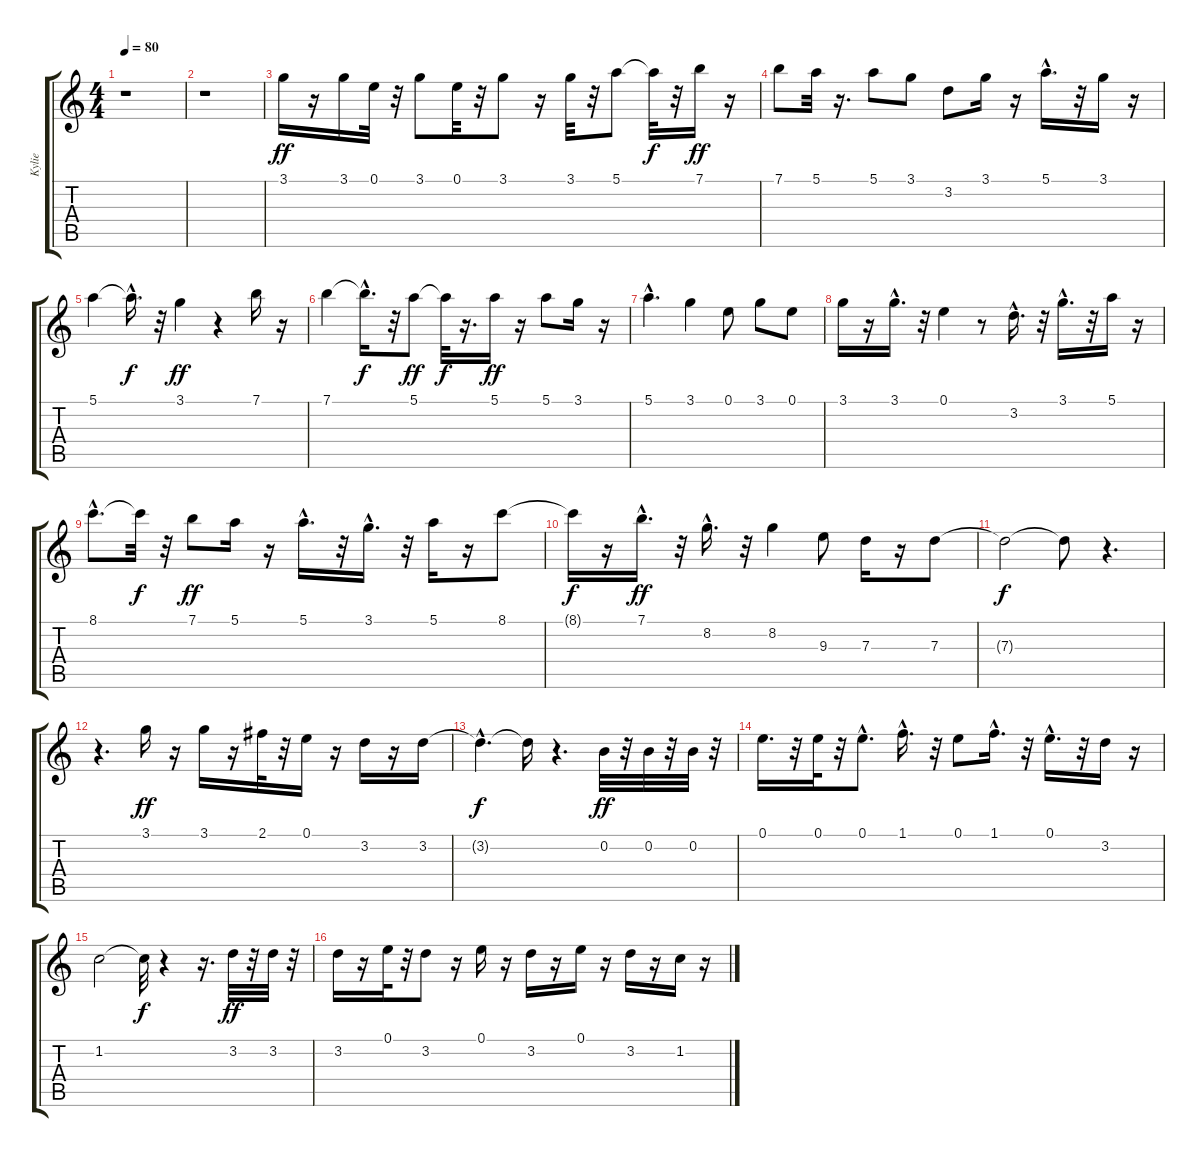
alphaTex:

\track ("Kylie" "Kylie") {instrument electricguitarjazz}
\staff {score tabs}
\tuning (E4 B3 G3 D3 A2 E2) {hide}
\ts (4 4)
\tempo 80
\clef g2
\ks c
r.1{dy ff} |
r.1 |
3.1.16 r.16 3.1.16 0.1.32 r.32 3.1.8 0.1.32 r.32 3.1.8 r.16 3.1.32 r.32 5.1.8 5.1{t}.32{dy f} r.32 7.1.16{dy ff} r.16 |
7.1.8 5.1.32 r.16{d} 5.1.8 3.1.8 3.2.8 3.1.16 r.16 5.1{hac}.16{d} r.32 3.1.16 r.16 |
5.1.4 5.1{hac t}.16{d dy f} r.32 3.1.4{dy ff} r.4 7.1.16 r.16 |
7.1.4 7.1{hac t}.16{d dy f} r.32 5.1.8{dy ff} 5.1{t}.32{dy f} r.16{d} 5.1.16{dy ff} r.16 5.1.8 3.1.16 r.16 |
5.1{hac}.4{d} 3.1.4 0.1.8 3.1.8 0.1.8 |
3.1.16 r.16 3.1{hac}.16{d} r.32 0.1.4 r.8 3.2{hac}.16{d} r.32 3.1{hac}.16{d} r.32 5.1.16 r.16 |
8.1{hac}.8{d} 8.1{t}.32{dy f} r.32 7.1.8{dy ff} 5.1.16 r.16 5.1{hac}.16{d} r.32 3.1{hac}.16{d} r.32 5.1.16 r.16 8.1.8 |
8.1{t}.16{dy f} r.16 7.1{hac}.16{d dy ff} r.32 8.2{hac}.16{d} r.32 8.2.4 9.3.8 7.3.16 r.16 7.3.8 |
7.3{t}.2{dy f} 7.3{t}.8 r.4{d} |
r.4{d} 3.1.16{dy ff} r.16 3.1.16 r.16 2.1.32 r.32 0.1.16 r.16 3.2.16 r.16 3.2.16 |
3.2{hac t}.4{d dy f} 3.2{t}.16 r.4{d} 0.2.32{dy ff} r.32 0.2.32 r.32 0.2.32 r.32 |
0.1.16{d} r.32 0.1.32 r.32 0.1{hac}.8{d} 1.1{hac}.16{d} r.32 0.1.8 1.1{hac}.16{d} r.32 0.1{hac}.16{d} r.32 3.2.16 r.16 |
1.2.2 1.2{t}.32{dy f} r.4 r.16{d} 3.2.32{dy ff} r.32 3.2.32 r.32 |
3.2.16 r.16 0.1.32 r.32 3.2.8 r.16 0.1.16 r.16 3.2.16 r.16 0.1.16 r.16 3.2.16 r.16 1.2.16 r.16
